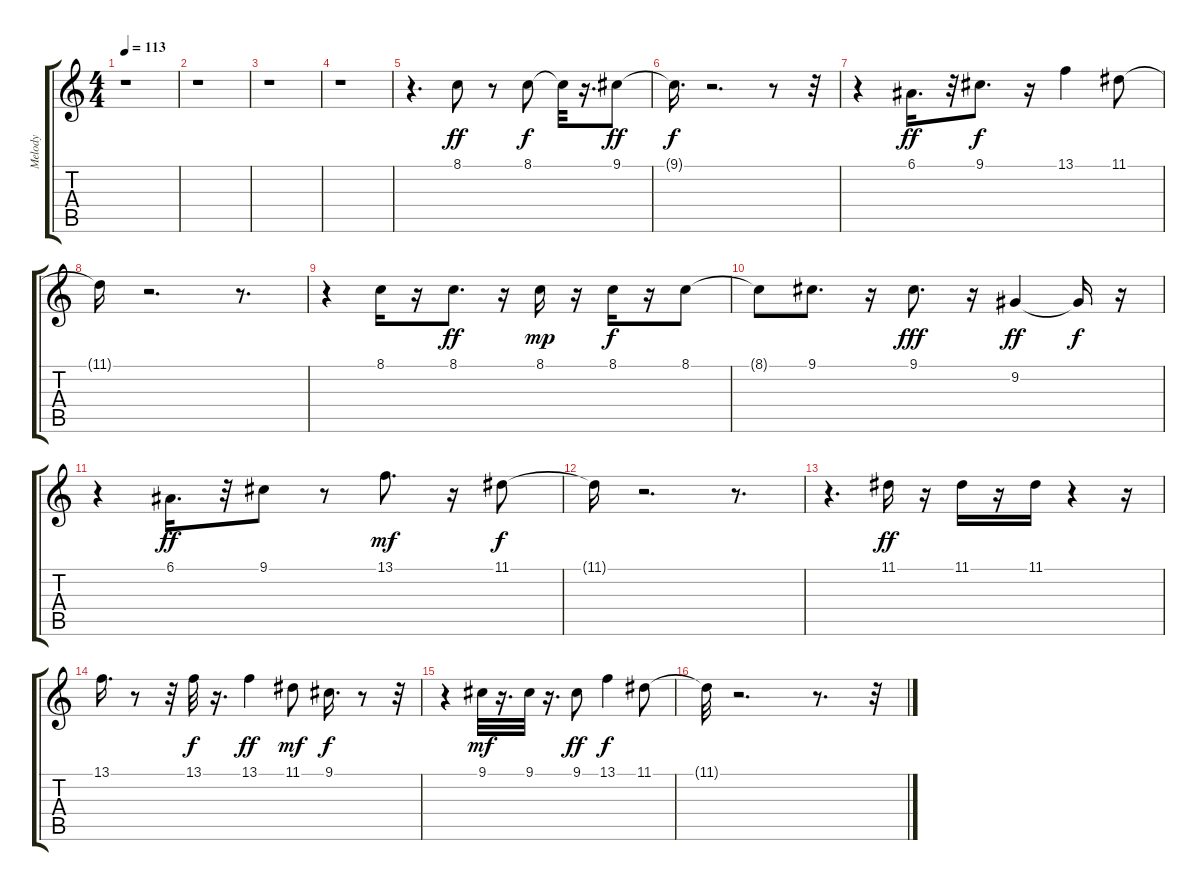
\track ("Melody " "Melody ") {instrument vibraphone}
\staff {score tabs}
\tuning (E4 B3 G3 D3 A2 E2) {hide}
\ts (4 4)
\tempo 113
\clef g2
\ks c
r.1{dy f} |
r.1 |
r.1 |
r.1 |
r.4{d} 8.1.8{dy ff} r.8 8.1.8{dy f} 8.1{t}.32 r.16{d} 9.1.8{dy ff} |
9.1{t}.16{d dy f} r.2{d} r.8 r.32 |
r.4 6.1.16{d dy ff} r.32 9.1.8{d dy f} r.16 13.1.4 11.1.8 |
11.1{t}.16 r.2{d} r.8{d} |
r.4 8.1.16 r.16 8.1.8{d dy ff} r.16 8.1.16{dy mp} r.16 8.1.16{dy f} r.16 8.1.8 |
8.1{t}.8 9.1.8{d} r.16 9.1.8{d dy fff} r.16 9.2.4{dy ff} 9.2{t}.16{dy f} r.16 |
r.4 6.1.16{d dy ff} r.32 9.1.8 r.8 13.1.8{d dy mf} r.16 11.1.8{dy f} |
11.1{t}.16 r.2{d} r.8{d} |
r.4{d} 11.1.16{dy ff} r.16 11.1.16 r.16 11.1.16 r.4 r.16 |
13.1.16{d} r.8 r.32 13.1.32{dy f} r.16{d} 13.1.4{dy ff} 11.1.8{dy mf} 9.1.16{d dy f} r.8 r.32 |
r.4 9.1.32{dy mf} r.16{d} 9.1.32 r.16{d} 9.1.8{dy ff} 13.1.4{dy f} 11.1.8 |
11.1{t}.32 r.2{d} r.8{d} r.32
